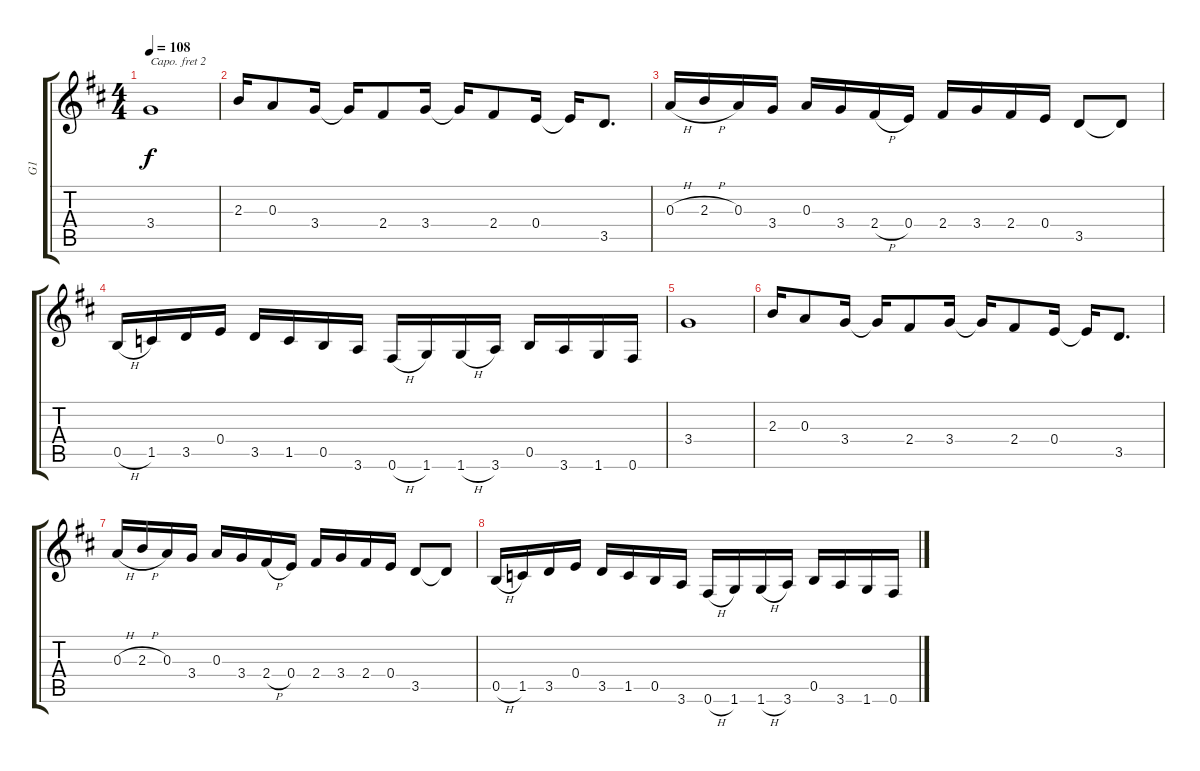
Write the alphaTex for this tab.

\track ("G1" "G1") {instrument electricguitarjazz}
\staff {score tabs}
\capo 2
\tuning (E4 B3 G3 D3 A2 E2) {hide}
\ts (4 4)
\tempo 108
\clef g2
\ks d
3.4.1{dy f} |
2.3.16 0.3.8 3.4.16 3.4{t}.16 2.4.8 3.4.16 3.4{t}.16 2.4.8 0.4.16 0.4{t}.16 3.5.8{d} |
0.3{h}.16 2.3{h}.16 0.3.16 3.4.16 0.3.16 3.4.16 2.4{h}.16 0.4.16 2.4.16 3.4.16 2.4.16 0.4.16 3.5.8 3.5{t}.8 |
0.5{h}.16 1.5.16 3.5.16 0.4.16 3.5.16 1.5.16 0.5.16 3.6.16 0.6{h}.16 1.6.16 1.6{h}.16 3.6.16 0.5.16 3.6.16 1.6.16 0.6.16 |
3.4.1{volume 0} |
2.3.16 0.3.8 3.4.16 3.4{t}.16 2.4.8 3.4.16 3.4{t}.16 2.4.8 0.4.16 0.4{t}.16 3.5.8{d} |
0.3{h}.16 2.3{h}.16 0.3.16 3.4.16 0.3.16 3.4.16 2.4{h}.16 0.4.16 2.4.16 3.4.16 2.4.16 0.4.16 3.5.8 3.5{t}.8 |
0.5{h}.16 1.5.16 3.5.16 0.4.16 3.5.16 1.5.16 0.5.16 3.6.16 0.6{h}.16 1.6.16 1.6{h}.16 3.6.16 0.5.16 3.6.16 1.6.16 0.6.16
